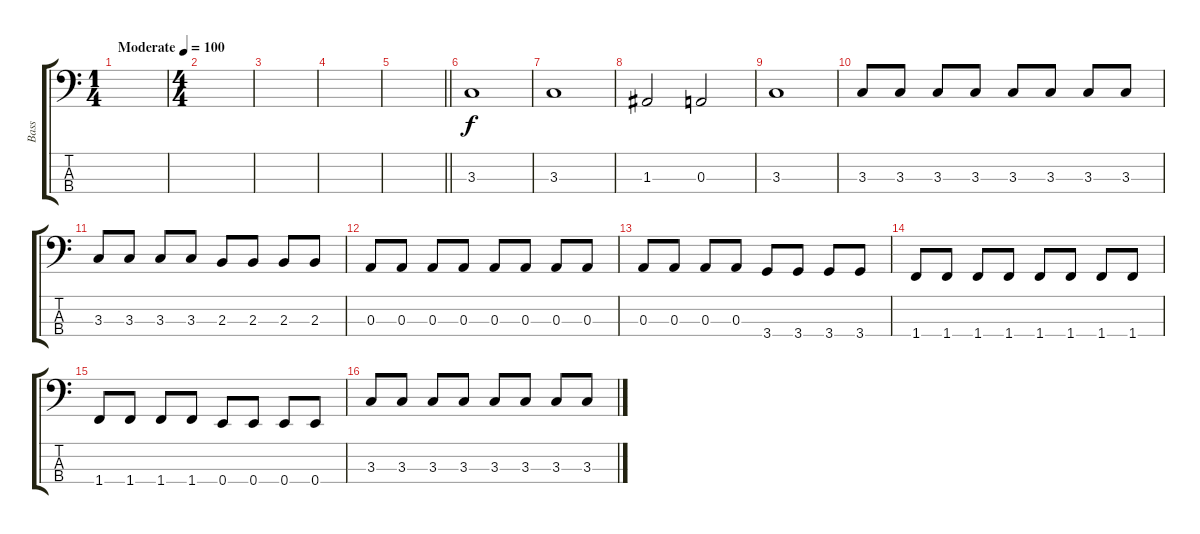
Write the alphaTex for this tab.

\track ("Bass" "Bass") {instrument electricbassfinger}
\staff {score tabs}
\tuning (G2 D2 A1 E1) {hide}
\ts (1 4)
\tempo (100 "Moderate")
\clef f4
\ks c
|
\ts (4 4)
|
|
|
\barLineRight lightlight
|
3.3.1 |
3.3.1 |
1.3.2 0.3.2 |
3.3.1 |
3.3.8 3.3.8 3.3.8 3.3.8 3.3.8 3.3.8 3.3.8 3.3.8 |
3.3.8 3.3.8 3.3.8 3.3.8 2.3.8 2.3.8 2.3.8 2.3.8 |
0.3.8 0.3.8 0.3.8 0.3.8 0.3.8 0.3.8 0.3.8 0.3.8 |
0.3.8 0.3.8 0.3.8 0.3.8 3.4.8 3.4.8 3.4.8 3.4.8 |
1.4.8 1.4.8 1.4.8 1.4.8 1.4.8 1.4.8 1.4.8 1.4.8 |
1.4.8 1.4.8 1.4.8 1.4.8 0.4.8 0.4.8 0.4.8 0.4.8 |
3.3.8 3.3.8 3.3.8 3.3.8 3.3.8 3.3.8 3.3.8 3.3.8
